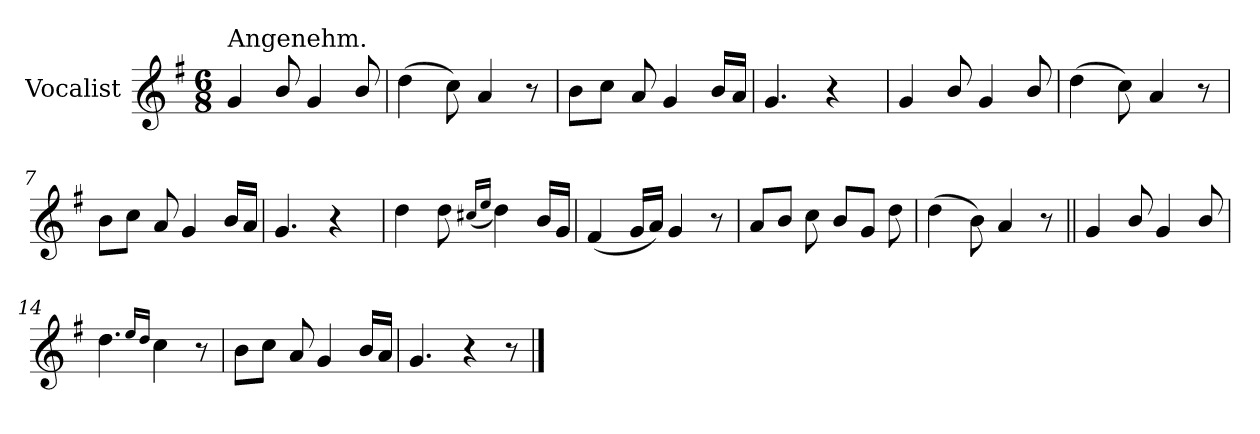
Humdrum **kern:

**kern
*part1
*staff1
*I"Vocalist
*k[f#]
*G:
*M6/8
=1
!LO:TX:a:t=Angenehm.
4g
8b/
4g
8b/
=2
(4dd
8cc)
4a
8r
=3
8bL
8ccJ
8a
4g
16bLL
16aJJ
=4
4.g
!LO:N:vis=4
4.r
=5
4g
8b/
4g
8b/
=6
(4dd
8cc)
4a
8r
=7
8bL
8ccJ
8a
4g
16bLL
16aJJ
=8
4.g
!LO:N:vis=4
4.r
=9
4dd
8dd
(16qqcc#XLL
16qqeeJJ
4dd)
16bLL
16gJJ
=10
(4f#
16gLL
16aJJ)
4g
8r
=11
8aL
8bJ
8cc
8bL
8gJ
8dd
=12
(4dd
8b)
4a
8r
=13||
4g
8b/
4g
8b/
=14
4.dd
16qqeeLL
16qqddJJ
4cc
8r
=15
8bL
8ccJ
8a
4g
16bLL
16aJJ
=16
4.g
4r
8r
==
*-
